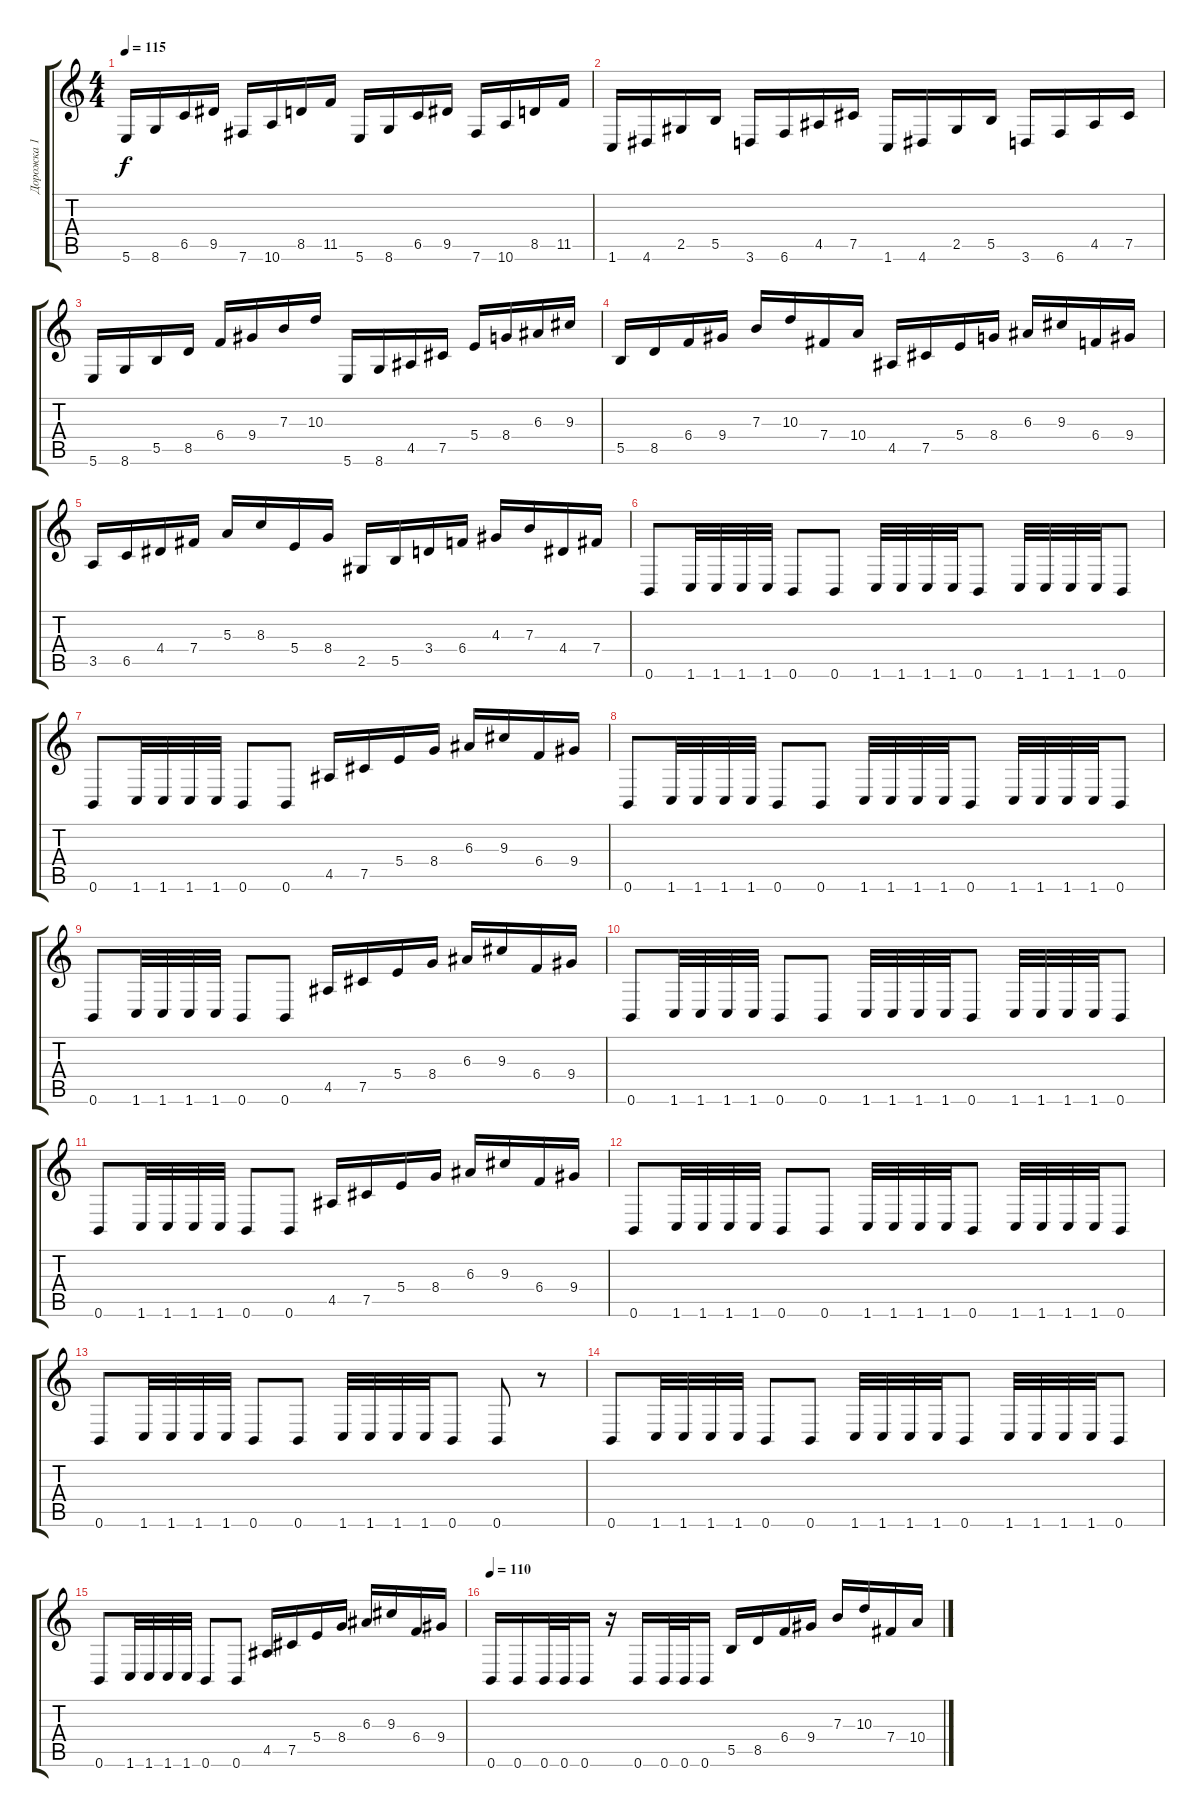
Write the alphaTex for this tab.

\track ("Дорожка 1" "Дорожка 1") {mute instrument distortionguitar}
\staff {score tabs}
\tuning (Db4 Ab3 E3 B2 Gb2 B1) {hide}
\ts (4 4)
\tempo 115
\clef g2
\ks c
5.6.16{dy f instrument distortionguitar} 8.6.16 6.5.16 9.5.16 7.6.16 10.6.16 8.5.16 11.5.16 5.6.16 8.6.16 6.5.16 9.5.16 7.6.16 10.6.16 8.5.16 11.5.16 |
1.6.16 4.6.16 2.5.16 5.5.16 3.6.16 6.6.16 4.5.16 7.5.16 1.6.16 4.6.16 2.5.16 5.5.16 3.6.16 6.6.16 4.5.16 7.5.16 |
5.6.16 8.6.16 5.5.16 8.5.16 6.4.16 9.4.16 7.3.16 10.3.16 5.6.16 8.6.16 4.5.16 7.5.16 5.4.16 8.4.16 6.3.16 9.3.16 |
5.5.16 8.5.16 6.4.16 9.4.16 7.3.16 10.3.16 7.4.16 10.4.16 4.5.16 7.5.16 5.4.16 8.4.16 6.3.16 9.3.16 6.4.16 9.4.16 |
3.5.16 6.5.16 4.4.16 7.4.16 5.3.16 8.3.16 5.4.16 8.4.16 2.5.16 5.5.16 3.4.16 6.4.16 4.3.16 7.3.16 4.4.16 7.4.16 |
0.6.8 1.6.32 1.6.32 1.6.32 1.6.32 0.6.8 0.6.8 1.6.32 1.6.32 1.6.32 1.6.32 0.6.8 1.6.32 1.6.32 1.6.32 1.6.32 0.6.8 |
0.6.8 1.6.32 1.6.32 1.6.32 1.6.32 0.6.8 0.6.8 4.5.16 7.5.16 5.4.16 8.4.16 6.3.16 9.3.16 6.4.16 9.4.16 |
0.6.8 1.6.32 1.6.32 1.6.32 1.6.32 0.6.8 0.6.8 1.6.32 1.6.32 1.6.32 1.6.32 0.6.8 1.6.32 1.6.32 1.6.32 1.6.32 0.6.8 |
0.6.8 1.6.32 1.6.32 1.6.32 1.6.32 0.6.8 0.6.8 4.5.16 7.5.16 5.4.16 8.4.16 6.3.16 9.3.16 6.4.16 9.4.16 |
0.6.8 1.6.32 1.6.32 1.6.32 1.6.32 0.6.8 0.6.8 1.6.32 1.6.32 1.6.32 1.6.32 0.6.8 1.6.32 1.6.32 1.6.32 1.6.32 0.6.8 |
0.6.8 1.6.32 1.6.32 1.6.32 1.6.32 0.6.8 0.6.8 4.5.16 7.5.16 5.4.16 8.4.16 6.3.16 9.3.16 6.4.16 9.4.16 |
0.6.8 1.6.32 1.6.32 1.6.32 1.6.32 0.6.8 0.6.8 1.6.32 1.6.32 1.6.32 1.6.32 0.6.8 1.6.32 1.6.32 1.6.32 1.6.32 0.6.8 |
0.6.8 1.6.32 1.6.32 1.6.32 1.6.32 0.6.8 0.6.8 1.6.32 1.6.32 1.6.32 1.6.32 0.6.8 0.6.8 r.8 |
0.6.8 1.6.32 1.6.32 1.6.32 1.6.32 0.6.8 0.6.8 1.6.32 1.6.32 1.6.32 1.6.32 0.6.8 1.6.32 1.6.32 1.6.32 1.6.32 0.6.8 |
0.6.8 1.6.32 1.6.32 1.6.32 1.6.32 0.6.8 0.6.8 4.5.16 7.5.16 5.4.16 8.4.16 6.3.16 9.3.16 6.4.16 9.4.16 |
\tempo 110
0.6.16 0.6.16 0.6.32 0.6.32 0.6.16 r.16 0.6.16 0.6.32 0.6.32 0.6.16 5.5.16 8.5.16 6.4.16 9.4.16 7.3.16 10.3.16 7.4.16 10.4.16
